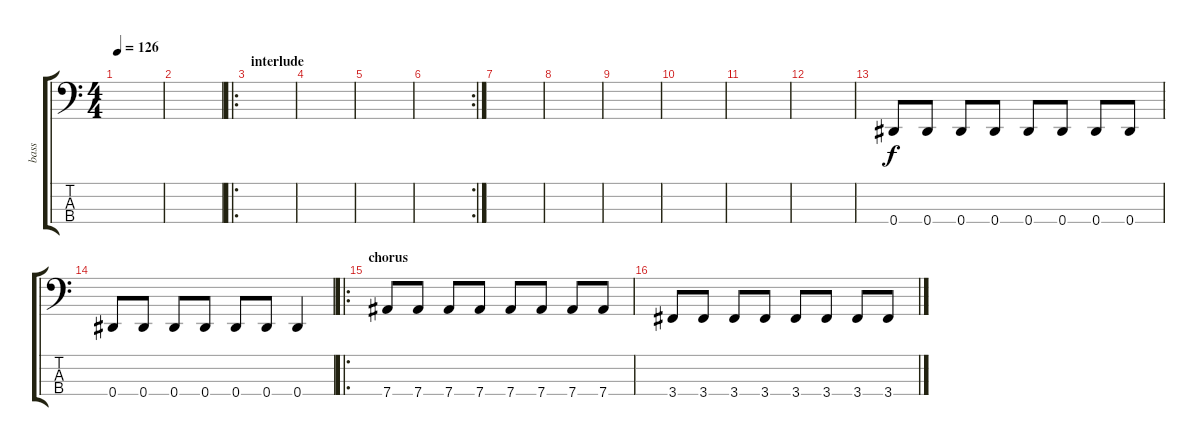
\track ("bass" "bass") {instrument electricbasspick}
\staff {score tabs}
\tuning (Gb2 Db2 Ab1 Eb1) {hide}
\ts (4 4)
\tempo 126
\clef f4
\ks c
|
|
\ro
\section ("" "interlude")
|
|
|
\rc 2
|
|
|
|
|
|
|
0.4.8 0.4.8 0.4.8 0.4.8 0.4.8 0.4.8 0.4.8 0.4.8 |
0.4.8 0.4.8 0.4.8 0.4.8 0.4.8 0.4.8 0.4.4 |
\ro
\section ("" "chorus")
7.4.8 7.4.8 7.4.8 7.4.8 7.4.8 7.4.8 7.4.8 7.4.8 |
3.4.8 3.4.8 3.4.8 3.4.8 3.4.8 3.4.8 3.4.8 3.4.8
